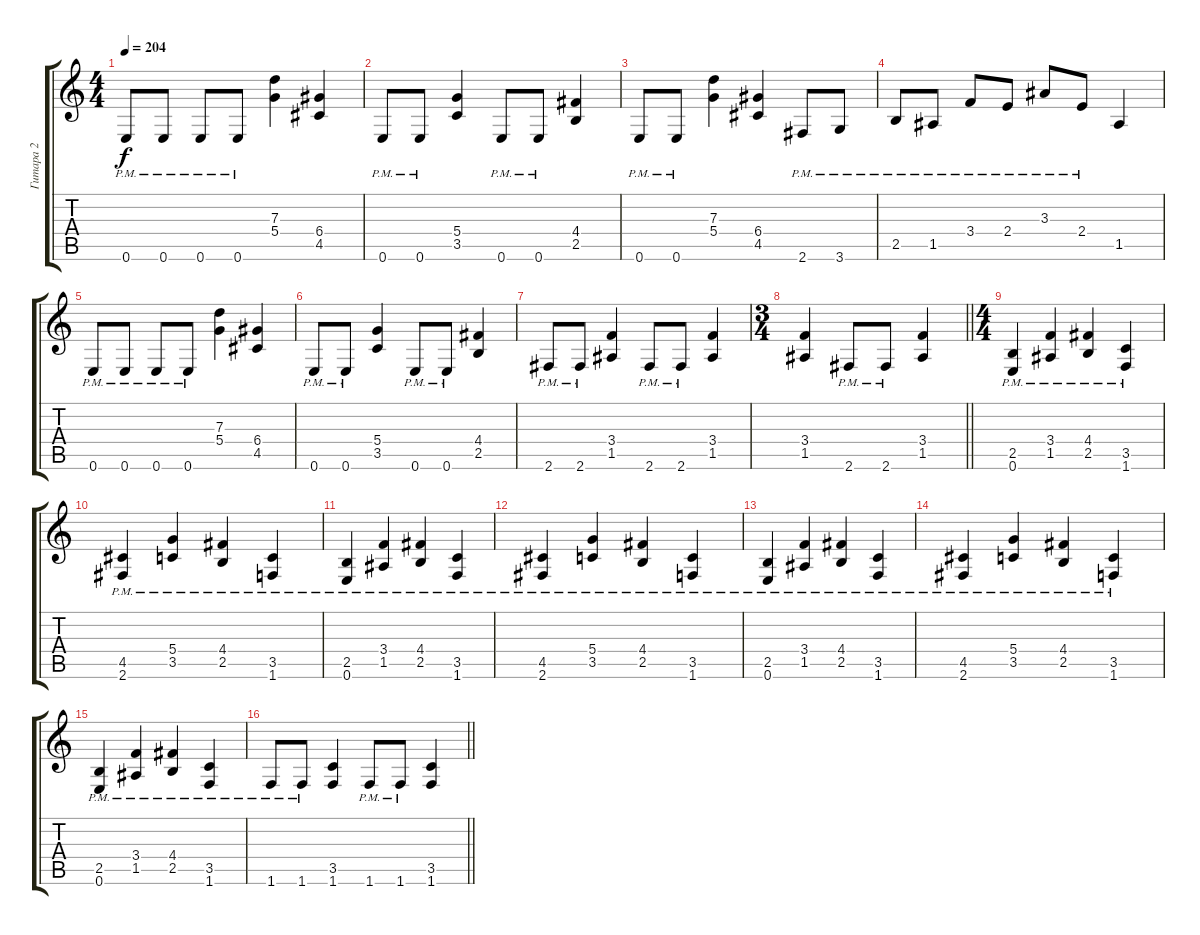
\track ("Гитара 2" "Гитара 2") {instrument distortionguitar}
\staff {score tabs}
\tuning (E4 B3 G3 D3 A2 E2) {hide}
\ts (4 4)
\tempo 204
\clef g2
\ks c
0.6{pm}.8{dy f} 0.6{pm}.8 0.6{pm}.8 0.6{pm}.8 (7.3 5.4).4 (6.4 4.5).4 |
0.6{pm}.8 0.6{pm}.8 (5.4 3.5).4 0.6{pm}.8 0.6{pm}.8 (4.4 2.5).4 |
0.6{pm}.8 0.6{pm}.8 (7.3 5.4).4 (6.4 4.5).4 2.6{pm}.8 3.6{pm}.8 |
2.5{pm}.8 1.5{pm}.8 3.4{pm}.8 2.4{pm}.8 3.3{pm}.8 2.4{pm}.8 1.5.4 |
0.6{pm}.8 0.6{pm}.8 0.6{pm}.8 0.6{pm}.8 (7.3 5.4).4 (6.4 4.5).4 |
0.6{pm}.8 0.6{pm}.8 (5.4 3.5).4 0.6{pm}.8 0.6{pm}.8 (4.4 2.5).4 |
2.6{pm}.8 2.6{pm}.8 (3.4 1.5).4 2.6{pm}.8 2.6{pm}.8 (3.4 1.5).4 |
\ts (3 4)
\barLineRight lightlight
(3.4 1.5).4 2.6{pm}.8 2.6{pm}.8 (3.4 1.5).4 |
\ts (4 4)
(2.5{pm} 0.6{pm}).4 (3.4{pm} 1.5{pm}).4 (4.4{pm} 2.5{pm}).4 (3.5{pm} 1.6{pm}).4 |
(4.5{pm} 2.6{pm}).4 (5.4{pm} 3.5{pm}).4 (4.4{pm} 2.5{pm}).4 (3.5{pm} 1.6{pm}).4 |
(2.5{pm} 0.6{pm}).4 (3.4{pm} 1.5{pm}).4 (4.4{pm} 2.5{pm}).4 (3.5{pm} 1.6{pm}).4 |
(4.5{pm} 2.6{pm}).4 (5.4{pm} 3.5{pm}).4 (4.4{pm} 2.5{pm}).4 (3.5{pm} 1.6{pm}).4 |
(2.5{pm} 0.6{pm}).4 (3.4{pm} 1.5{pm}).4 (4.4{pm} 2.5{pm}).4 (3.5{pm} 1.6{pm}).4 |
(4.5{pm} 2.6{pm}).4 (5.4{pm} 3.5{pm}).4 (4.4{pm} 2.5{pm}).4 (3.5{pm} 1.6{pm}).4 |
(2.5{pm} 0.6{pm}).4 (3.4{pm} 1.5{pm}).4 (4.4{pm} 2.5{pm}).4 (3.5{pm} 1.6{pm}).4 |
\barLineRight lightlight
1.6{pm}.8 1.6{pm}.8 (3.5 1.6).4 1.6{pm}.8 1.6{pm}.8 (3.5 1.6).4
